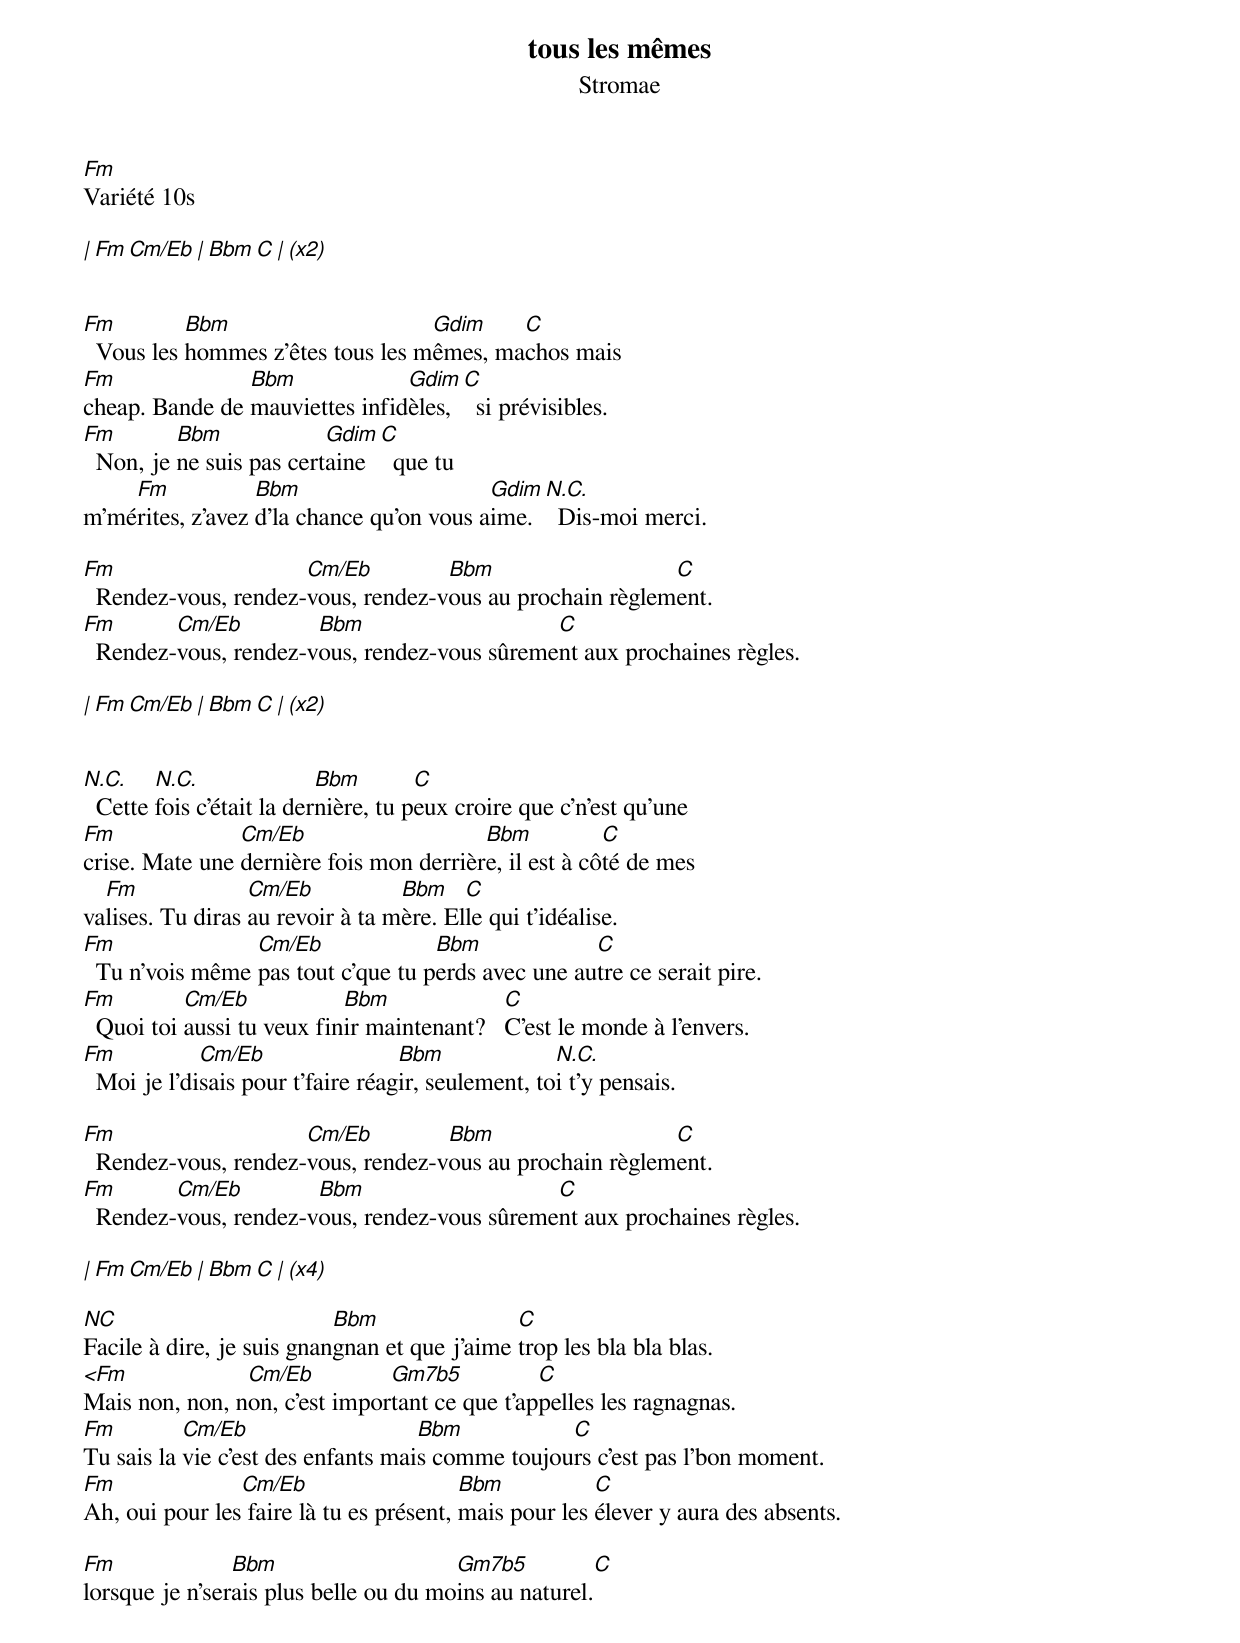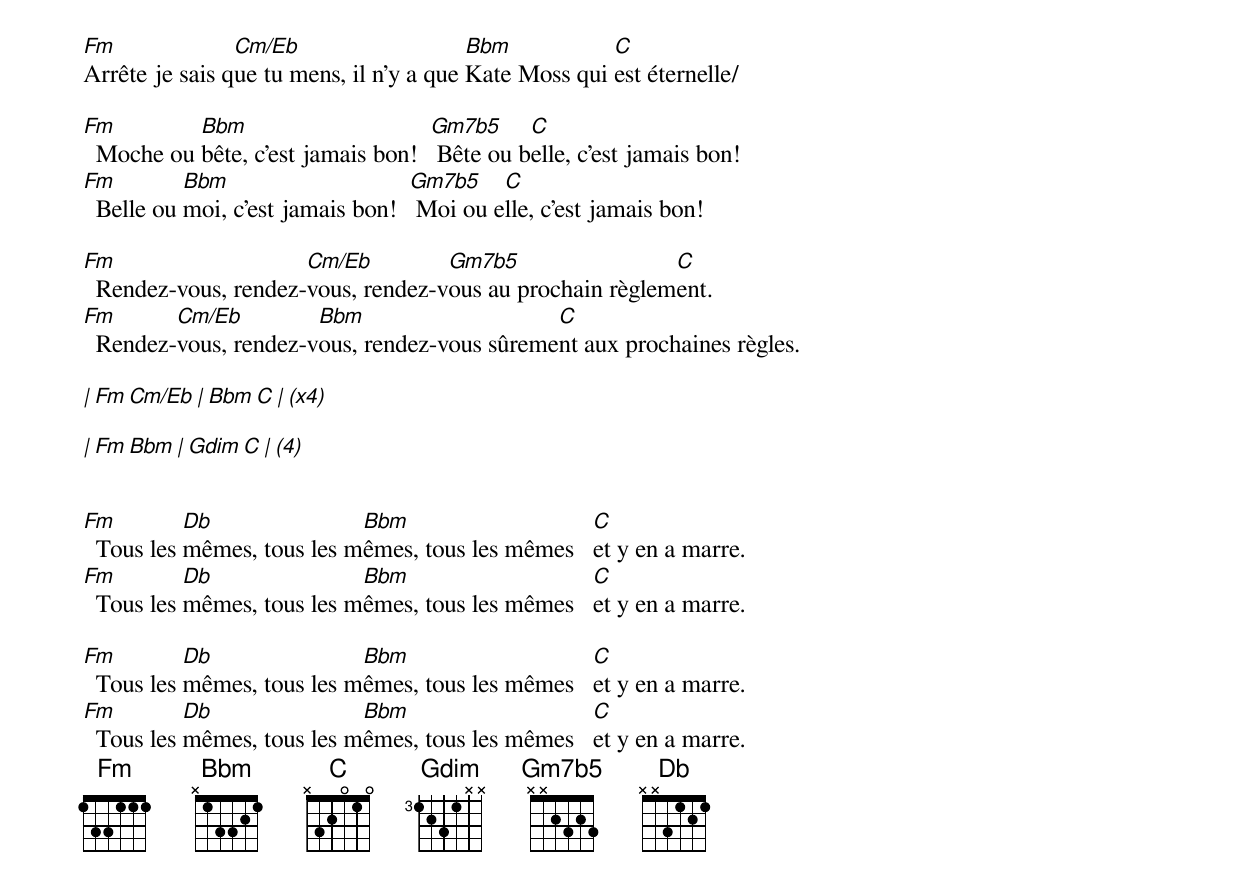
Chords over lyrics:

tous les mêmes
Stromae
Fm
Variété 10s

| Fm    Cm/Eb | Bbm    C  | (x2)


Fm         Bbm                     Gdim    C
  Vous les hommes z'êtes tous les mêmes, machos mais
Fm              Bbm             Gdim  C
cheap. Bande de mauviettes infidèles,   si prévisibles.
Fm        Bbm             Gdim C
  Non, je ne suis pas certaine   que tu
    Fm            Bbm                     Gdim N.C.
m'mérites, z'avez d'la chance qu'on vous aime.   Dis-moi merci.

Fm                    Cm/Eb         Bbm                   C
  Rendez-vous, rendez-vous, rendez-vous au prochain règlement.
Fm       Cm/Eb         Bbm                    C
  Rendez-vous, rendez-vous, rendez-vous sûrement aux prochaines règles.

| Fm    Cm/Eb | Bbm    C  | (x2)


N.C.    N.C.               Bbm        C
  Cette fois c'était la dernière, tu peux croire que c'n'est qu'une
Fm              Cm/Eb                    Bbm           C
crise. Mate une dernière fois mon derrière, il est à côté de mes
  Fm              Cm/Eb           Bbm    C
valises. Tu diras au revoir à ta mère. Elle qui t'idéalise.
Fm               Cm/Eb              Bbm             C
  Tu n'vois même pas tout c'que tu perds avec une autre ce serait pire.
Fm         Cm/Eb            Bbm              C
  Quoi toi aussi tu veux finir maintenant?   C'est le monde à l'envers.
Fm           Cm/Eb                 Bbm              N.C.
  Moi je l'disais pour t'faire réagir, seulement, toi t'y pensais.

Fm                    Cm/Eb         Bbm                   C
  Rendez-vous, rendez-vous, rendez-vous au prochain règlement.
Fm       Cm/Eb         Bbm                    C
  Rendez-vous, rendez-vous, rendez-vous sûrement aux prochaines règles.

| Fm    Cm/Eb | Bbm    C  | (x4)

(NC)                       Bbm                C
Facile à dire, je suis gnangnan et que j'aime trop les bla bla blas.
<Fm             Cm/Eb          Gm7b5           C
Mais non, non, non, c'est important ce que t'appelles les ragnagnas.
Fm         Cm/Eb                    Bbm           C
Tu sais la vie c'est des enfants mais comme toujours c'est pas l'bon moment.
Fm              Cm/Eb                    Bbm           C
Ah, oui pour les faire là tu es présent, mais pour les élever y aura des absents.

Fm              Bbm                    Gm7b5           C
lorsque je n'serais plus belle ou du moins au naturel.
Fm              Cm/Eb                    Bbm           C
Arrête je sais que tu mens, il n'y a que Kate Moss qui est éternelle/

Fm         Bbm                      Gm7b5     C
  Moche ou bête, c'est jamais bon!   Bête ou belle, c'est jamais bon!
Fm         Bbm                     Gm7b5    C
  Belle ou moi, c'est jamais bon!   Moi ou elle, c'est jamais bon!

Fm                    Cm/Eb         Gm7b5                 C
  Rendez-vous, rendez-vous, rendez-vous au prochain règlement.
Fm       Cm/Eb         Bbm                    C
  Rendez-vous, rendez-vous, rendez-vous sûrement aux prochaines règles.

| Fm    Cm/Eb | Bbm    C  | (x4)

| Fm    Bbm   | Gdim   C  | (4)


Fm         Db               Bbm                    C
  Tous les mêmes, tous les mêmes, tous les mêmes   et y en a marre.
Fm         Db               Bbm                    C
  Tous les mêmes, tous les mêmes, tous les mêmes   et y en a marre.

Fm         Db               Bbm                    C
  Tous les mêmes, tous les mêmes, tous les mêmes   et y en a marre.
Fm         Db               Bbm                    C
  Tous les mêmes, tous les mêmes, tous les mêmes   et y en a marre.
